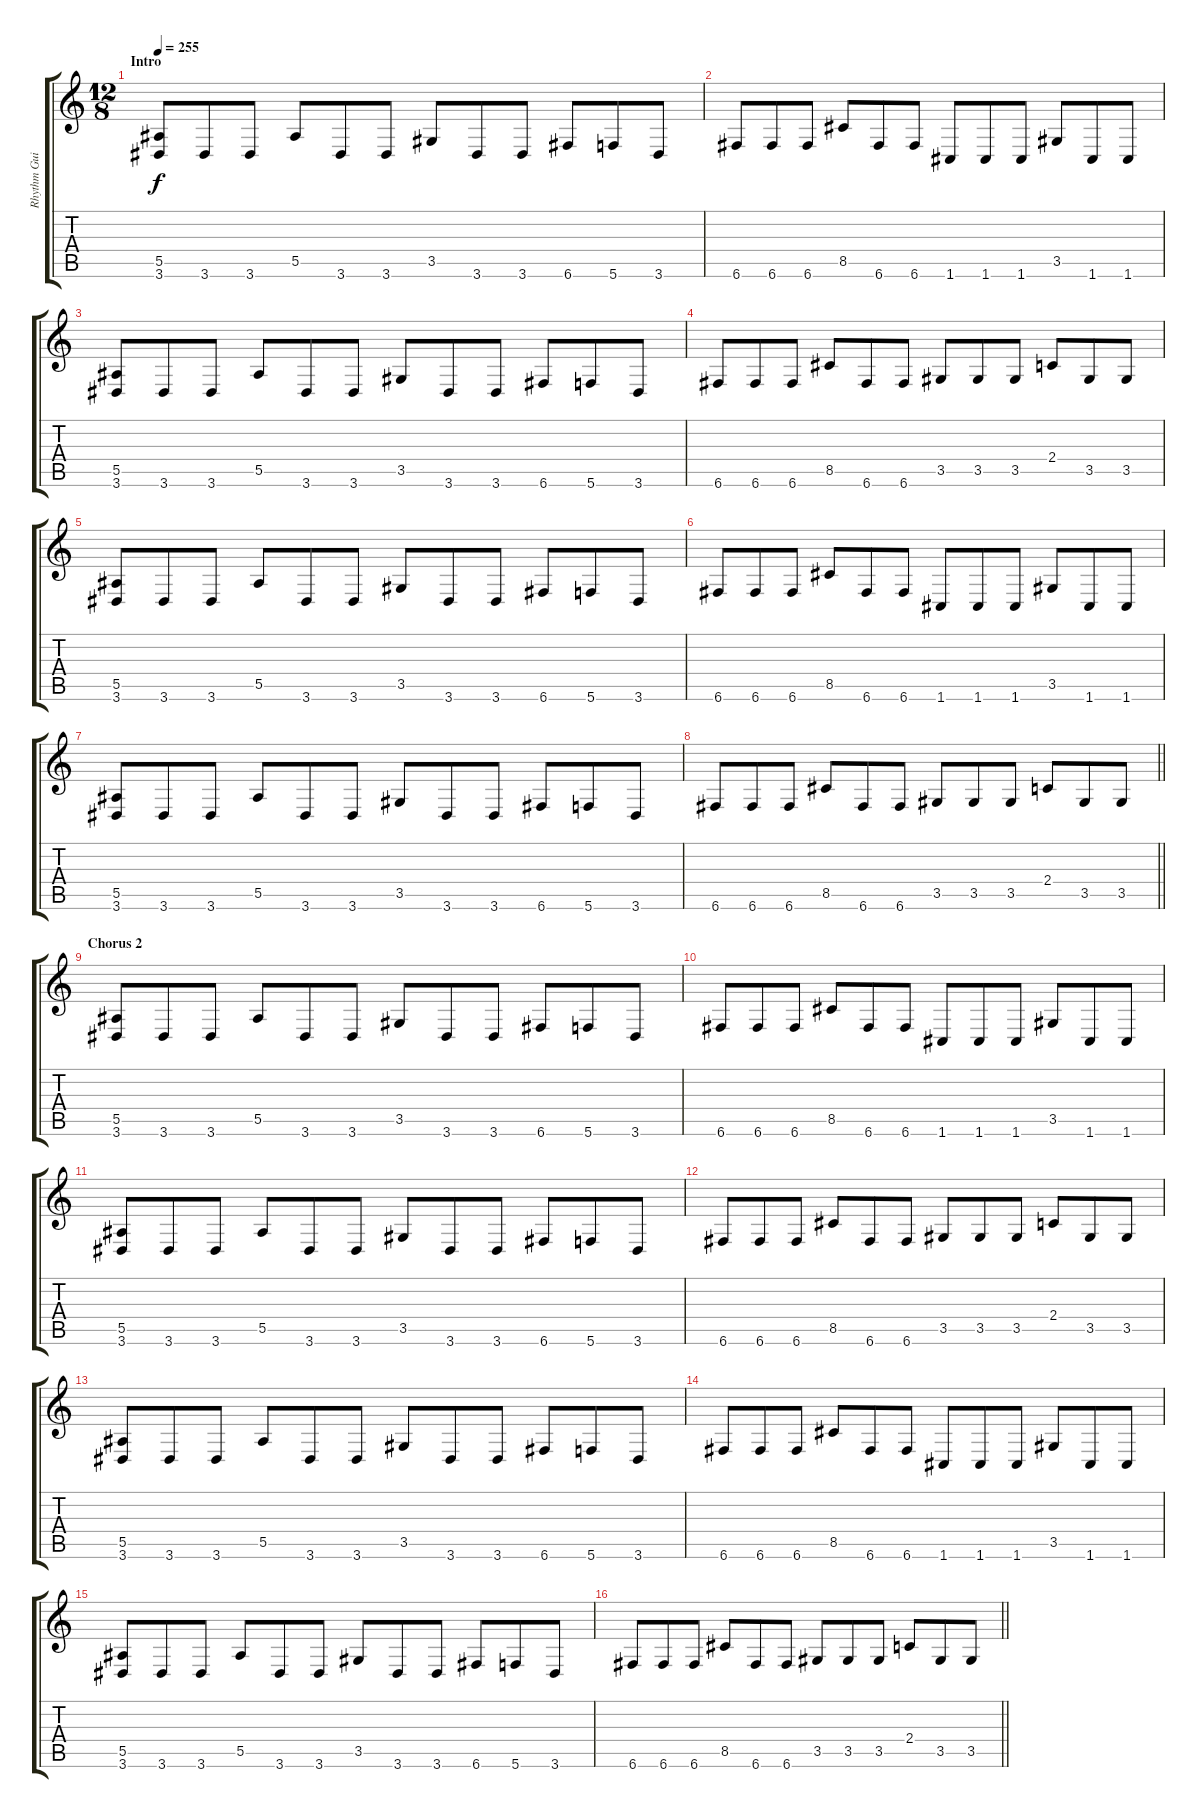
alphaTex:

\track ("Rhythm Guitar" "Rhythm Gui") {instrument distortionguitar}
\staff {score tabs}
\tuning (C4 G3 Eb3 Bb2 F2 C2) {hide}
\ts (12 8)
\section ("" "Intro")
\tempo 255
\clef g2
\ks c
(5.5 3.6).8{dy f} 3.6.8 3.6.8 5.5.8 3.6.8 3.6.8 3.5.8 3.6.8 3.6.8 6.6.8 5.6.8 3.6.8 |
6.6.8 6.6.8 6.6.8 8.5.8 6.6.8 6.6.8 1.6.8 1.6.8 1.6.8 3.5.8 1.6.8 1.6.8 |
(5.5 3.6).8 3.6.8 3.6.8 5.5.8 3.6.8 3.6.8 3.5.8 3.6.8 3.6.8 6.6.8 5.6.8 3.6.8 |
6.6.8 6.6.8 6.6.8 8.5.8 6.6.8 6.6.8 3.5.8 3.5.8 3.5.8 2.4.8 3.5.8 3.5.8 |
(5.5 3.6).8 3.6.8 3.6.8 5.5.8 3.6.8 3.6.8 3.5.8 3.6.8 3.6.8 6.6.8 5.6.8 3.6.8 |
6.6.8 6.6.8 6.6.8 8.5.8 6.6.8 6.6.8 1.6.8 1.6.8 1.6.8 3.5.8 1.6.8 1.6.8 |
(5.5 3.6).8 3.6.8 3.6.8 5.5.8 3.6.8 3.6.8 3.5.8 3.6.8 3.6.8 6.6.8 5.6.8 3.6.8 |
\barLineRight lightlight
6.6.8 6.6.8 6.6.8 8.5.8 6.6.8 6.6.8 3.5.8 3.5.8 3.5.8 2.4.8 3.5.8 3.5.8 |
\section ("" "Chorus 2")
(5.5 3.6).8 3.6.8 3.6.8 5.5.8 3.6.8 3.6.8 3.5.8 3.6.8 3.6.8 6.6.8 5.6.8 3.6.8 |
6.6.8 6.6.8 6.6.8 8.5.8 6.6.8 6.6.8 1.6.8 1.6.8 1.6.8 3.5.8 1.6.8 1.6.8 |
(5.5 3.6).8 3.6.8 3.6.8 5.5.8 3.6.8 3.6.8 3.5.8 3.6.8 3.6.8 6.6.8 5.6.8 3.6.8 |
6.6.8 6.6.8 6.6.8 8.5.8 6.6.8 6.6.8 3.5.8 3.5.8 3.5.8 2.4.8 3.5.8 3.5.8 |
(5.5 3.6).8 3.6.8 3.6.8 5.5.8 3.6.8 3.6.8 3.5.8 3.6.8 3.6.8 6.6.8 5.6.8 3.6.8 |
6.6.8 6.6.8 6.6.8 8.5.8 6.6.8 6.6.8 1.6.8 1.6.8 1.6.8 3.5.8 1.6.8 1.6.8 |
(5.5 3.6).8 3.6.8 3.6.8 5.5.8 3.6.8 3.6.8 3.5.8 3.6.8 3.6.8 6.6.8 5.6.8 3.6.8 |
\barLineRight lightlight
6.6.8 6.6.8 6.6.8 8.5.8 6.6.8 6.6.8 3.5.8 3.5.8 3.5.8 2.4.8 3.5.8 3.5.8
